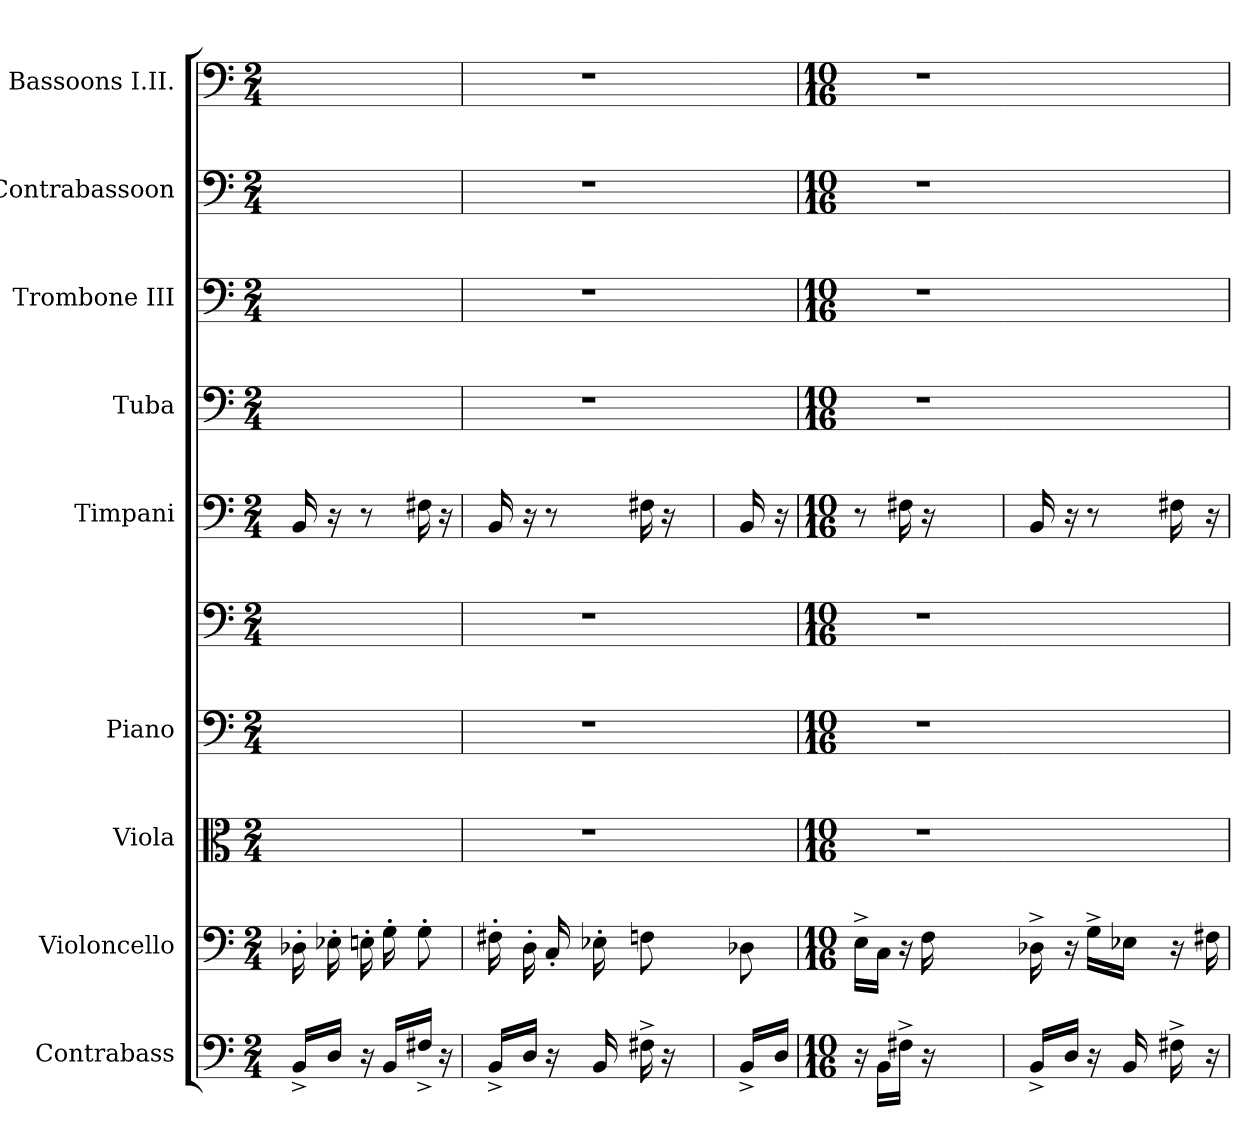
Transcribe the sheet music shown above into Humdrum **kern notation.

**kern	**kern	**kern	**kern	**kern	**kern	**kern	**kern	**kern	**kern
*part9	*part8	*part7	*part6	*part6	*part5	*part4	*part3	*part2	*part1
*staff10	*staff9	*staff8	*staff7	*staff6	*staff5	*staff4	*staff3	*staff2	*staff1
*I"Contrabass	*I"Violoncello	*I"Viola	*I"Piano	*	*I"Timpani	*I"Tuba	*I"Trombone III	*I"Contrabassoon	*I"Bassoons I.II.
*I'Cb.	*I'Vc.	*I'Vla.	*I'Pno	*	*I'Timp.	*I'Tba.	*I'Tbn.	*I'Cbsn.	*I'Bsn.
*clefF4	*clefF4	*clefC3	*clefF4	*clefF4	*clefF4	*clefF4	*clefF4	*clefF4	*clefF4
*ITrd7c12	*	*	*	*	*	*	*	*ITrd7c12	*
*k[]	*k[]	*k[]	*k[]	*k[]	*k[]	*k[]	*k[]	*k[]	*k[]
*M2/4	*M2/4	*M2/4	*M2/4	*M2/4	*M2/4	*M2/4	*M2/4	*M2/4	*M2/4
=	=	=	=	=	=	=	=	=	=
16BBB^"LL	16D-X'	4.ryy	4.ryy	4.ryy	16BB	4.ryy	4.ryy	4.ryy	4.ryy
16DD"JJ	16E-X'	.	.	.	16r	.	.	.	.
16r	16En'	.	.	.	8r	.	.	.	.
16BBB"/LL	16G'	.	.	.	.	.	.	.	.
16FF#X^"JJ	8G'	.	.	.	16F#X	.	.	.	.
16r	.	.	.	.	16r	.	.	.	.
=	=	=	=	=	=	=	=	=	=
16BBB^"LL	16F#X'	2r	2r	2r	16BB	2r	2r	2r	2r
16DD"JJ	16D'	.	.	.	16r	.	.	.	.
16r	16C'	.	.	.	8r	.	.	.	.
16BBB"	16E-X'	.	.	.	.	.	.	.	.
16FF#X^"	8Fn	.	.	.	16F#X	.	.	.	.
16r	.	.	.	.	16r	.	.	.	.
8ryy	8ryy	.	.	.	8ryy	.	.	.	.
=	=-	=-	=-	=-	=	=-	=-	=-	=-
16BBB^"LL	8D-X	8ryy	8ryy	8ryy	16BB	8ryy	8ryy	8ryy	8ryy
16DD"JJ	.	.	.	.	16r	.	.	.	.
=	=	=	=	=	=	=	=	=	=
*M10/16	*M10/16	*M10/16	*M10/16	*M10/16	*M10/16	*M10/16	*M10/16	*M10/16	*M10/16
16r	16E^LL	8%5r	8%5r	8%5r	8r	8%5r	8%5r	8%5r	8%5r
16BBB"LL	16CJJ	.	.	.	.	.	.	.	.
16FF#X^"JJ	16r	.	.	.	16F#X	.	.	.	.
16r	16F	.	.	.	16r	.	.	.	.
4.ryy	4.ryy	.	.	.	4.ryy	.	.	.	.
=	=-	=-	=-	=-	=	=-	=-	=-	=-
16BBB^"LL	16D-X^	4.ryy	4.ryy	4.ryy	16BB	4.ryy	4.ryy	4.ryy	4.ryy
16DD"JJ	16r	.	.	.	16r	.	.	.	.
16r	16G^LL	.	.	.	8r	.	.	.	.
16BBB"	16E-XJJ	.	.	.	.	.	.	.	.
16FF#X^"	16r	.	.	.	16F#X	.	.	.	.
16r	16F#X	.	.	.	16r	.	.	.	.
=	=	=	=	=	=	=	=	=	=
*-	*-	*-	*-	*-	*-	*-	*-	*-	*-
